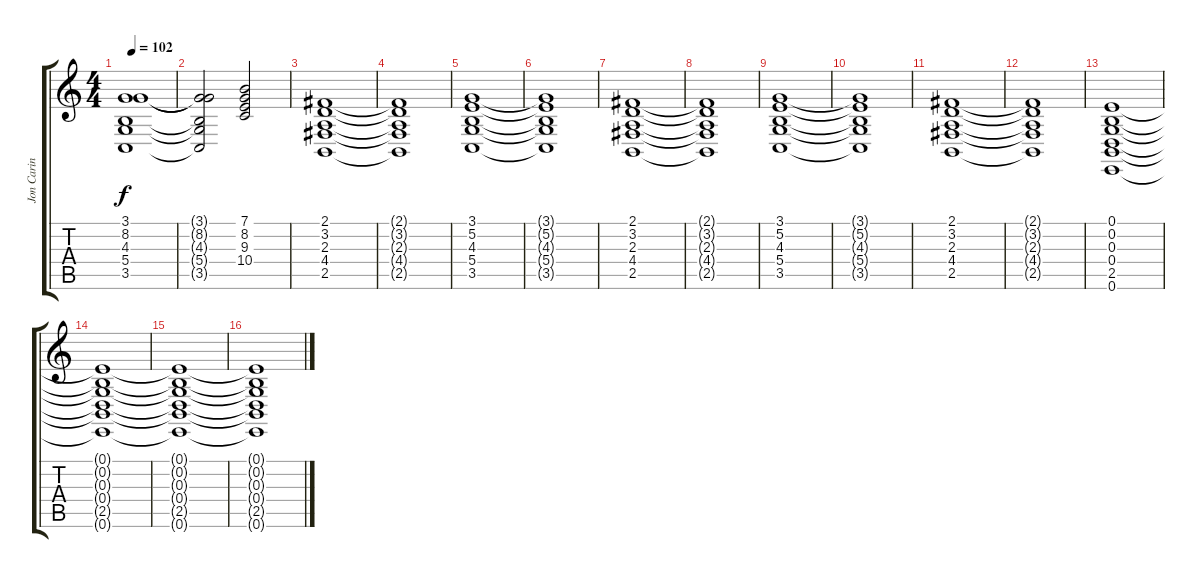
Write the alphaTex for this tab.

\track ("Jon Carin" "Jon Carin") {instrument pad3polysynth}
\staff {score tabs}
\tuning (E4 B3 G3 D3 A2 E2) {hide}
\ts (4 4)
\tempo 102
\clef g2
\ks c
(3.1 8.2 4.3 5.4 3.5).1{dy f} |
(3.1{t} 8.2{t} 4.3{t} 5.4{t} 3.5{t}).2 (7.1 8.2 9.3 10.4).2 |
(2.1 3.2 2.3 4.4 2.5).1 |
(2.1{t} 3.2{t} 2.3{t} 4.4{t} 2.5{t}).1 |
(3.1 5.2 4.3 5.4 3.5).1 |
(3.1{t} 5.2{t} 4.3{t} 5.4{t} 3.5{t}).1 |
(2.1 3.2 2.3 4.4 2.5).1 |
(2.1{t} 3.2{t} 2.3{t} 4.4{t} 2.5{t}).1 |
(3.1 5.2 4.3 5.4 3.5).1 |
(3.1{t} 5.2{t} 4.3{t} 5.4{t} 3.5{t}).1 |
(2.1 3.2 2.3 4.4 2.5).1 |
(2.1{t} 3.2{t} 2.3{t} 4.4{t} 2.5{t}).1 |
(0.1 0.2 0.3 0.4 2.5 0.6).1 |
(0.1{t} 0.2{t} 0.3{t} 0.4{t} 2.5{t} 0.6{t}).1 |
(0.1{t} 0.2{t} 0.3{t} 0.4{t} 2.5{t} 0.6{t}).1 |
(0.1{t} 0.2{t} 0.3{t} 0.4{t} 2.5{t} 0.6{t}).1
